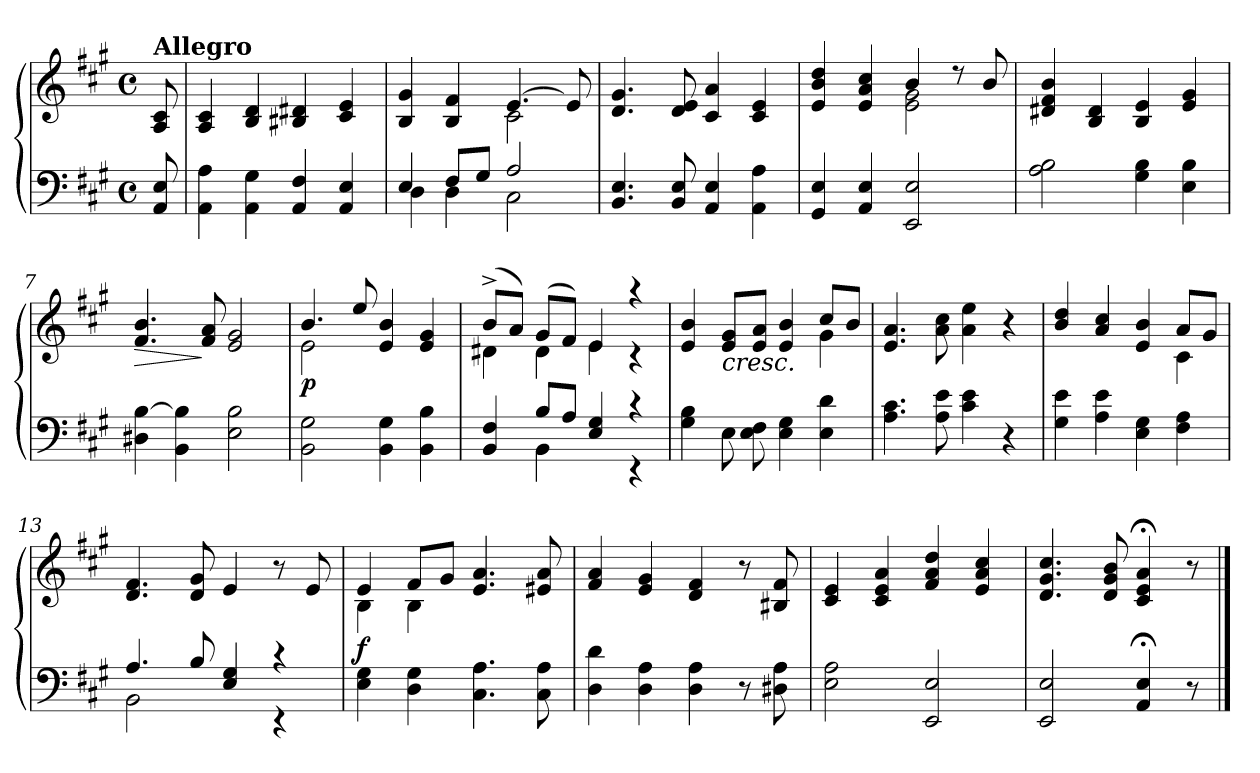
**kern	**kern	**dynam
*part1	*part1	*part1
*staff2	*staff1	*staff1/2
*clefF4	*clefG2	*
*k[f#c#g#]	*k[f#c#g#]	*
*A:	*A:	*
*M4/4	*M4/4	*
*met(c)	*met(c)	*
=1	=1	=1
!	!LO:TX:a:B:t=Allegro	!
8AA/ 8E/	8A/ 8c#/	.
=2	=2	=2
4AA\ 4A\	4A/ 4c#/	.
4AA\ 4G#\	4B/ 4d/	.
4AA/ 4F#/	4B#X/ 4d#X/	.
4AA/ 4E/	4c#/ 4e/	.
=3	=3	=3
*^	*^	*
4E/	4D\	4B/ 4g#/	2ryy	.
8F#/L	4D\	4B/ 4f#/	.	.
8G#/J	.	.	.	.
2A/	2C#\	[>4.e/	2c#\	.
.	.	8e/]	.	.
*v	*v	*	*	*
*	*v	*v	*
!!LO:LB:g=z
=4	=4	=4
4.BB/ 4.E/	4.d/ 4.g#/	.
8BB/ 8E/	8d/ 8e/	.
4AA/ 4E/	4c#/ 4a/	.
4AA\ 4A\	4c#/ 4e/	.
=5	=5	=5
*	*^	*
4GG#/ 4E/	4e/ 4b/ 4dd/	2ryy	.
4AA/ 4E/	4e/ 4a/ 4cc#/	.	.
2EE/ 2E/	4b/	2e\ 2g#\	.
.	8r	.	.
.	8b/	.	.
*	*v	*v	*
!!LO:LB:g=z
=6	=6	=6
2A\ 2B\	4d#X/ 4f#/ 4b/	.
.	4B/ 4d#/	.
4G#\ 4B\	4B/ 4e/	.
4E\ 4B\	4e/ 4g#/	.
=7	=7	=7
!	!	!LO:HP:b
4D#X\ [4B\	4.f#/ 4.b/	>
4BB\ 4B\]	.	.
.	8f#/ 8a/	]
2E\ 2B\	2e/ 2g#/	.
=8	=8	=8
*	*^	*
!	!	!	!LO:DY:b
2BB\ 2G#\	4.b/	2e\	p
.	8ee/	.	.
4BB\ 4G#\	4e/ 4b/	2ryy	.
4BB\ 4B\	4e/ 4g#/	.	.
!!LO:LB:g=z	!!
=9	=9	=9	=9
*^	*	*	*
4BB/ 4F#/	4ryy	(>8b^>/L	4d#X\	.
.	.	8a/J)	.	.
8B/L	4BB\	(>8g#/L	4d#\	.
8A/J	.	8f#/J)	.	.
4E/ 4G#/	4ryy	4e/	4e\	.
4rc	4rEE	4raa	4rc	.
*v	*v	*	*	*
=10	=10	=10	=10
4G#\ 4B\	4e/ 4b/	2ryy	.
!	!LO:TX:b:i:t=cresc.	!	!
8E\	8e/ 8g#/L	.	.
8E\ 8F#\	8e/ 8a/J	.	.
4E\ 4G#\	4e/ 4b/	4ryy	.
4E\ 4d\	8cc#/L	4g#\	.
.	8b/J	.	.
*	*v	*v	*
=11	=11	=11
4.A\ 4.c#\	4.e/ 4.a/	.
8A\ 8e\	8a\ 8cc#\	.
4c#\ 4e\	4a\ 4ee\	.
4r	4r	.
!!LO:PB:g=z
=12	=12	=12
*	*^	*
4G#\ 4e\	4b/ 4dd/	2ryy	.
4A\ 4e\	4a/ 4cc#/	.	.
4E\ 4G#\	4e/ 4b/	4ryy	.
4F#\ 4A\	8a/L	4c#\	.
.	8g#/J	.	.
*	*v	*v	*
=13	=13	=13
*^	*	*
4.A/	2BB\	4.d/ 4.f#/	.
8B/	.	8d/ 8g#/	.
4E/ 4G#/	4ryy	4e/	.
4rc	4rEE	8r	.
.	.	8e/	.
*v	*v	*	*
=14	=14	=14
*	*^	*
!	!	!	!LO:DY:b
4E\ 4G#\	4e/	4B\	f
4D\ 4G#\	8f#/L	4B\	.
.	8g#/J	.	.
4.C#\ 4.A\	4.e/ 4.a/	2ryy	.
8C#\ 8A\	8e#X/ 8a/	.	.
*	*v	*v	*
!!LO:LB:g=z
=15	=15	=15
4D\ 4d\	4f#/ 4a/	.
4D\ 4A\	4e/ 4g#/	.
4D\ 4A\	4d/ 4f#/	.
8r	8r	.
8D#X\ 8A\	8B#X/ 8f#/	.
=16	=16	=16
2E\ 2A\	4c#/ 4e/	.
.	4c#/ 4e/ 4a/	.
2EE/ 2E/	4f#/ 4a/ 4dd/	.
.	4e/ 4a/ 4cc#/	.
=17	=17	=17
2EE/ 2E/	4.d/ 4.g#/ 4.cc#/	.
.	8d/ 8g#/ 8b/	.
4AA/;< 4E/;<	4c#/;< 4e/;< 4a/;<	.
8r	8r	.
==	==	==
*-	*-	*-
